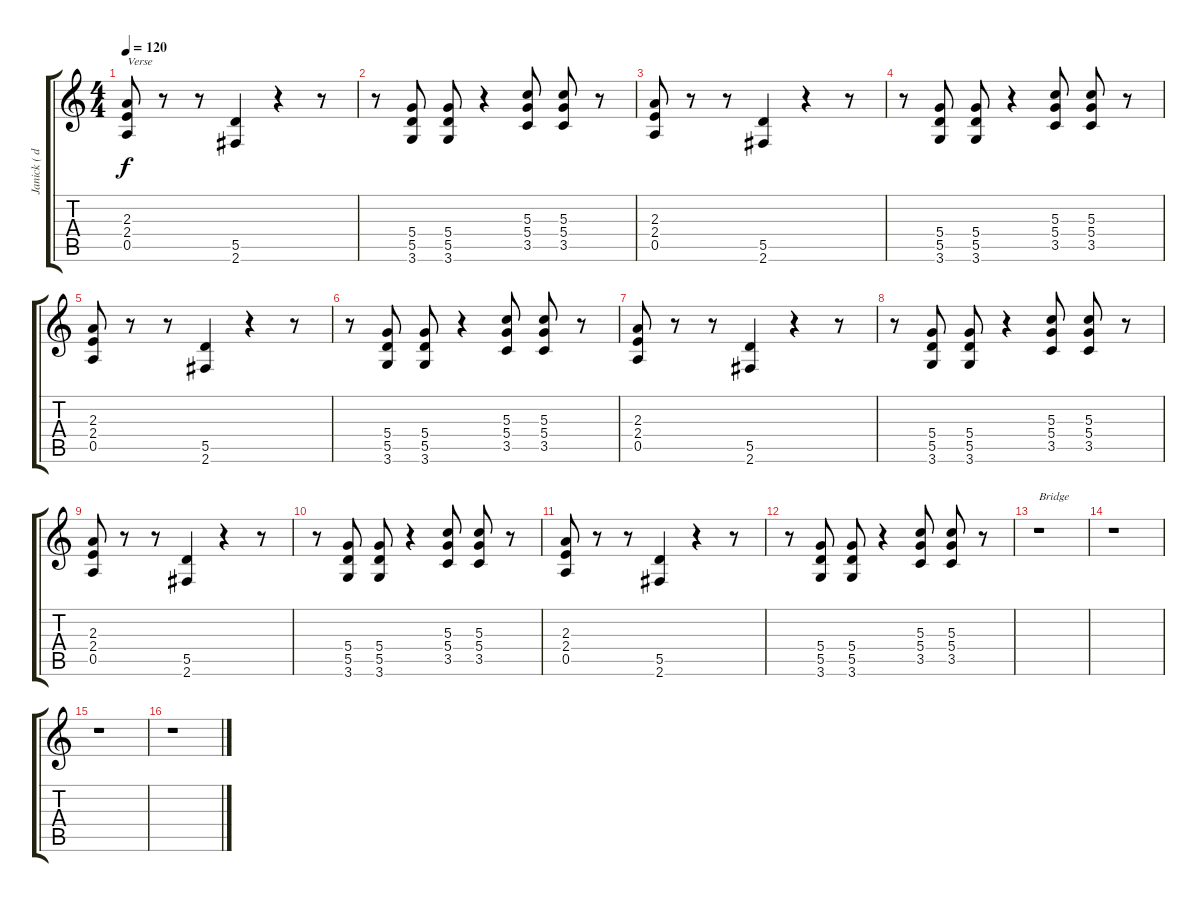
\track ("Janick ( distortion )" "Janick ( d") {instrument distortionguitar}
\staff {score tabs}
\tuning (E4 B3 G3 D3 A2 E2) {hide}
\ts (4 4)
\tempo 120
\clef g2
\ks c
(2.3 2.4 0.5).8{txt "Verse" dy f} r.8 r.8 (5.5 2.6).4 r.4 r.8 |
r.8 (5.4 5.5 3.6).8 (5.4 5.5 3.6).8 r.4 (5.3 5.4 3.5).8 (5.3 5.4 3.5).8 r.8 |
(2.3 2.4 0.5).8 r.8 r.8 (5.5 2.6).4 r.4 r.8 |
r.8 (5.4 5.5 3.6).8 (5.4 5.5 3.6).8 r.4 (5.3 5.4 3.5).8 (5.3 5.4 3.5).8 r.8 |
(2.3 2.4 0.5).8 r.8 r.8 (5.5 2.6).4 r.4 r.8 |
r.8 (5.4 5.5 3.6).8 (5.4 5.5 3.6).8 r.4 (5.3 5.4 3.5).8 (5.3 5.4 3.5).8 r.8 |
(2.3 2.4 0.5).8 r.8 r.8 (5.5 2.6).4 r.4 r.8 |
r.8 (5.4 5.5 3.6).8 (5.4 5.5 3.6).8 r.4 (5.3 5.4 3.5).8 (5.3 5.4 3.5).8 r.8 |
(2.3 2.4 0.5).8 r.8 r.8 (5.5 2.6).4 r.4 r.8 |
r.8 (5.4 5.5 3.6).8 (5.4 5.5 3.6).8 r.4 (5.3 5.4 3.5).8 (5.3 5.4 3.5).8 r.8 |
(2.3 2.4 0.5).8 r.8 r.8 (5.5 2.6).4 r.4 r.8 |
r.8 (5.4 5.5 3.6).8 (5.4 5.5 3.6).8 r.4 (5.3 5.4 3.5).8 (5.3 5.4 3.5).8 r.8 |
r.1{txt "Bridge"} |
r.1 |
r.1 |
r.1
